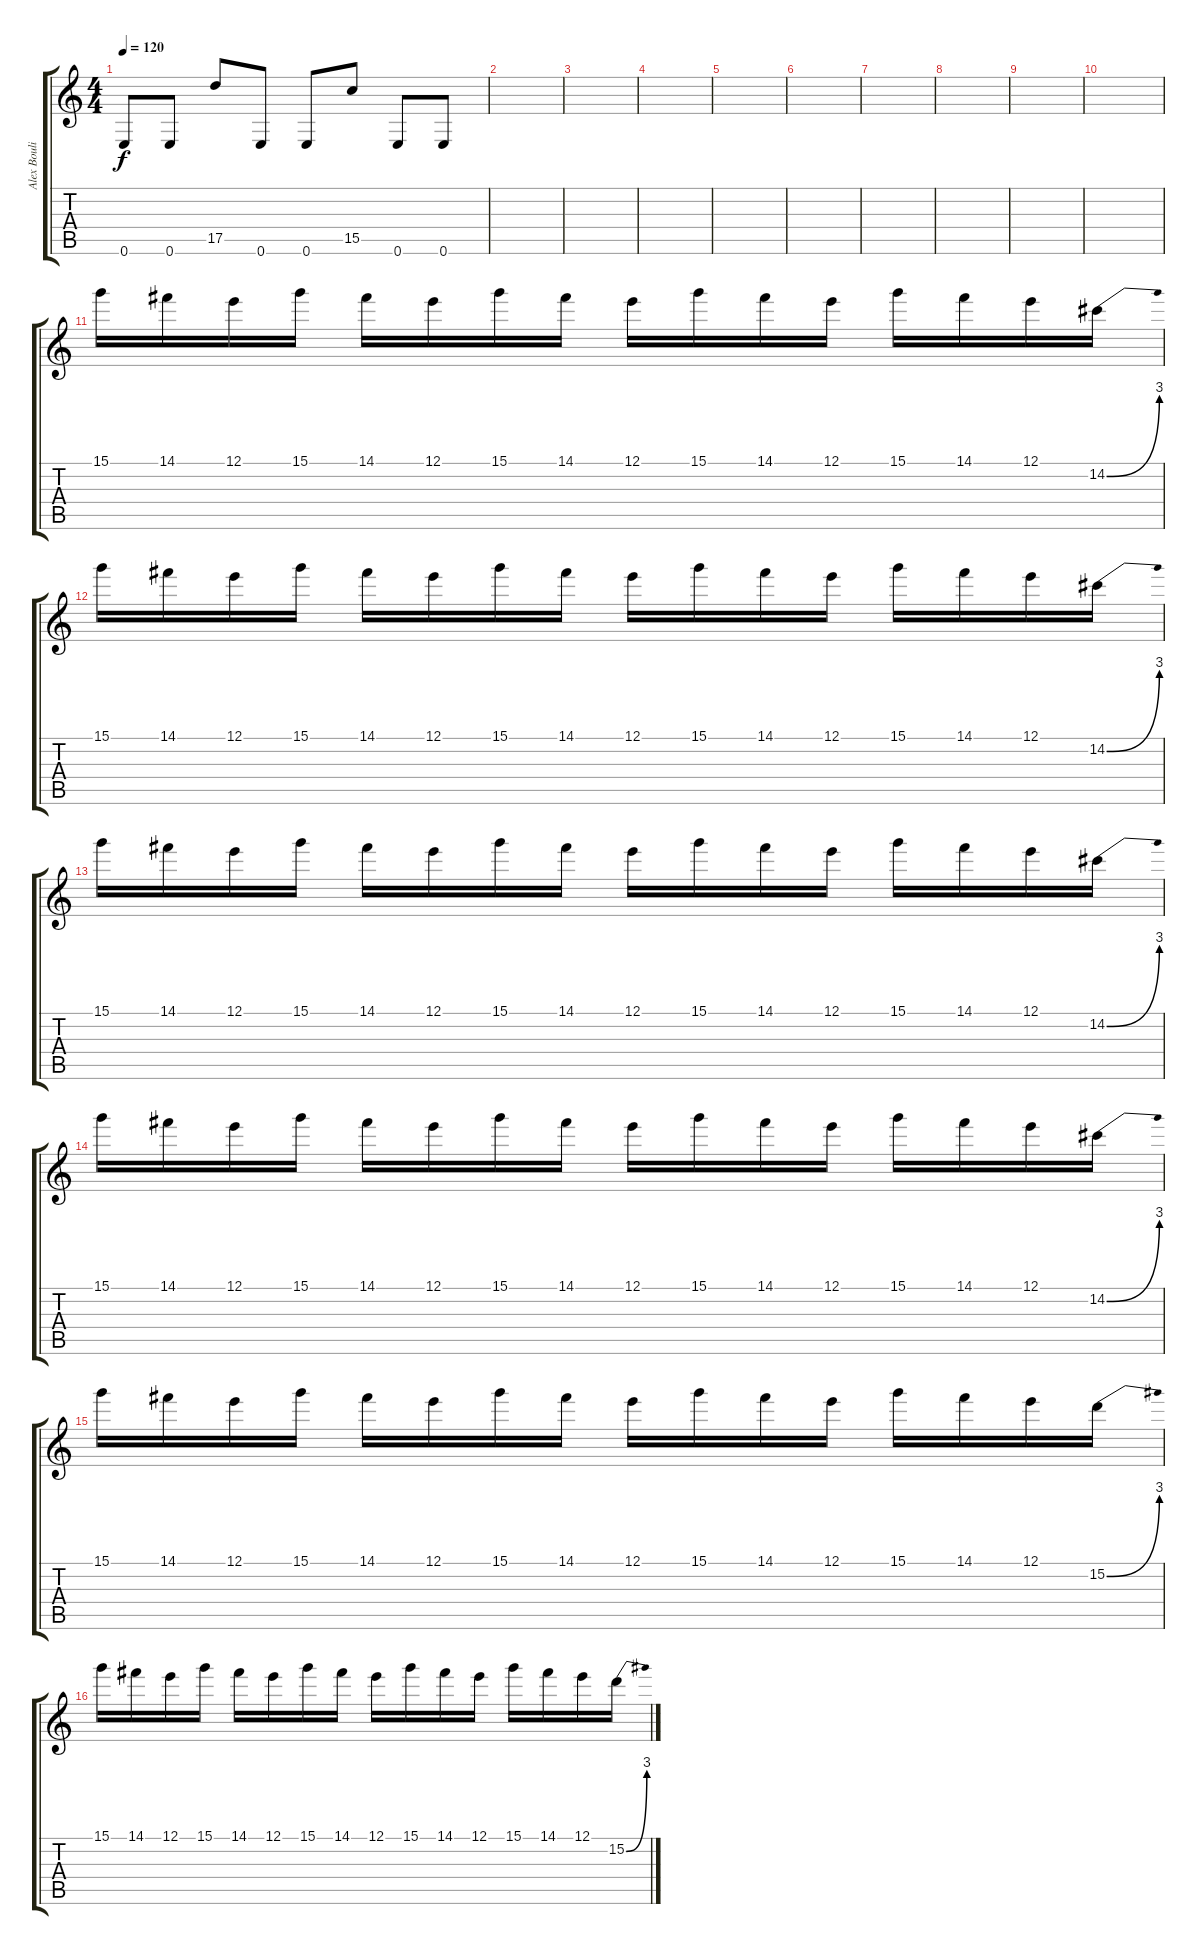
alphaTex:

\track ("Alex Boulianne" "Alex Bouli") {instrument overdrivenguitar}
\staff {score tabs}
\tuning (E4 B3 G3 D3 A2 E2) {hide}
\ts (4 4)
\tempo 120
\clef g2
\ks c
0.6.8{dy f} 0.6.8 17.5.8 0.6.8 0.6.8 15.5.8 0.6.8 0.6.8 |
|
|
|
|
|
|
|
|
|
15.1.16 14.1.16 12.1.16 15.1.16 14.1.16 12.1.16 15.1.16 14.1.16 12.1.16 15.1.16 14.1.16 12.1.16 15.1.16 14.1.16 12.1.16 14.2{be (bend 0 0 60 12)}.16 |
15.1.16 14.1.16 12.1.16 15.1.16 14.1.16 12.1.16 15.1.16 14.1.16 12.1.16 15.1.16 14.1.16 12.1.16 15.1.16 14.1.16 12.1.16 14.2{be (bend 0 0 60 12)}.16 |
15.1.16 14.1.16 12.1.16 15.1.16 14.1.16 12.1.16 15.1.16 14.1.16 12.1.16 15.1.16 14.1.16 12.1.16 15.1.16 14.1.16 12.1.16 14.2{be (bend 0 0 60 12)}.16 |
15.1.16 14.1.16 12.1.16 15.1.16 14.1.16 12.1.16 15.1.16 14.1.16 12.1.16 15.1.16 14.1.16 12.1.16 15.1.16 14.1.16 12.1.16 14.2{be (bend 0 0 60 12)}.16 |
15.1.16 14.1.16 12.1.16 15.1.16 14.1.16 12.1.16 15.1.16 14.1.16 12.1.16 15.1.16 14.1.16 12.1.16 15.1.16 14.1.16 12.1.16 15.2{be (bend 0 0 60 12)}.16 |
15.1.16 14.1.16 12.1.16 15.1.16 14.1.16 12.1.16 15.1.16 14.1.16 12.1.16 15.1.16 14.1.16 12.1.16 15.1.16 14.1.16 12.1.16 15.2{be (bend 0 0 60 12)}.16
